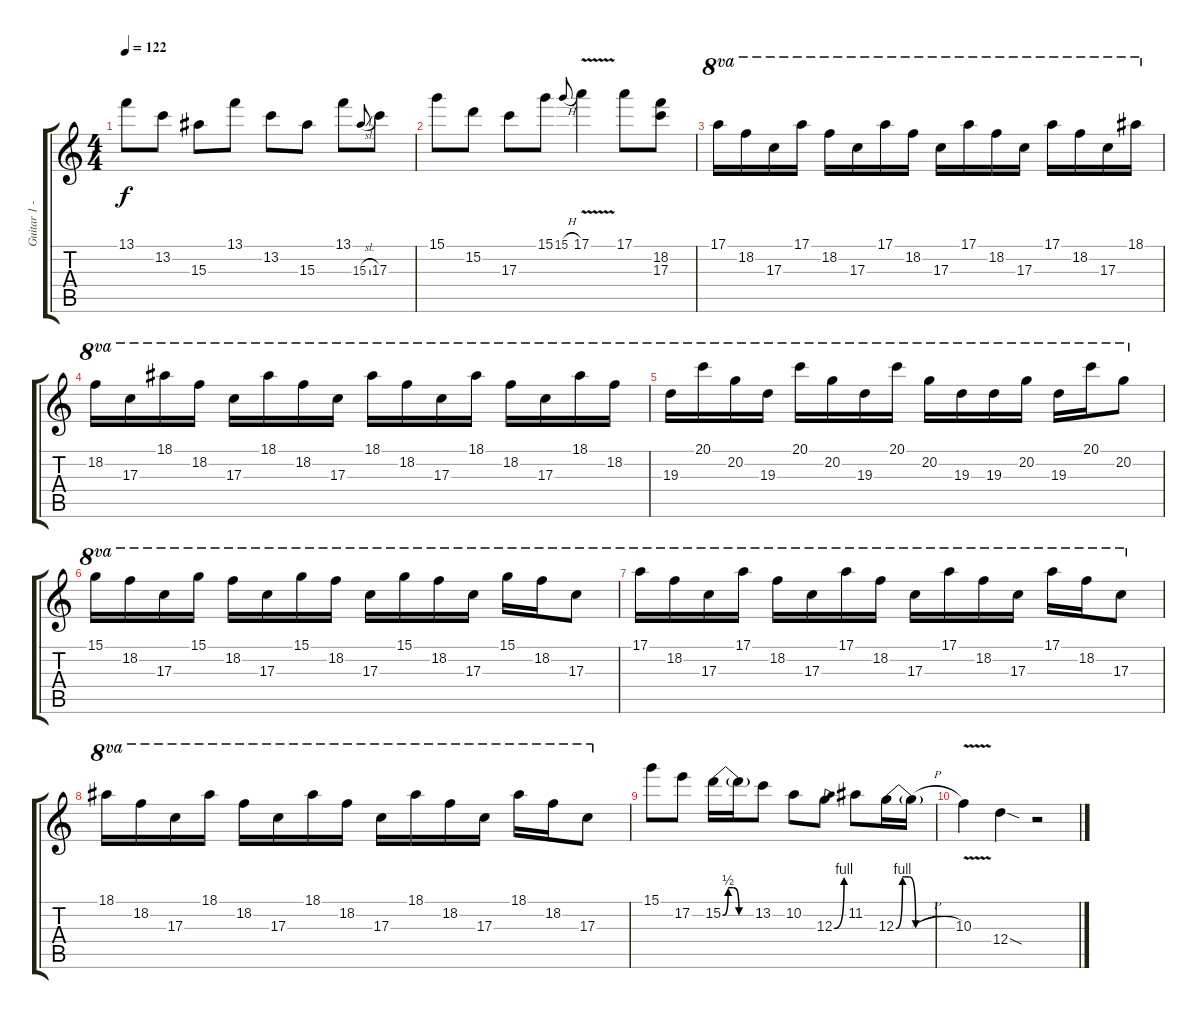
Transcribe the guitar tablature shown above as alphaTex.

\track ("Guitar 1 - Brad Paisley" "Guitar 1 -") {instrument distortionguitar}
\staff {score tabs}
\tuning (E4 B3 G3 D3 A2 E2) {hide}
\ts (4 4)
\tempo 122
\clef g2
\ks c
13.1.8{dy f} 13.2.8 15.3.8 13.1.8 13.2.8 15.3.8 13.1.8 15.3{sl}.8{gr onbeat} 17.3.8 |
15.1.8 15.2.8 17.3.8 15.1.8 15.1{h}.8{gr onbeat} 17.1{v}.4 17.1.8 (18.2 17.3).8 |
17.1.16{ot 8va} 18.2.16{ot 8va} 17.3.16{ot 8va} 17.1.16{ot 8va} 18.2.16{ot 8va} 17.3.16{ot 8va} 17.1.16{ot 8va} 18.2.16{ot 8va} 17.3.16{ot 8va} 17.1.16{ot 8va} 18.2.16{ot 8va} 17.3.16{ot 8va} 17.1.16{ot 8va} 18.2.16{ot 8va} 17.3.16{ot 8va} 18.1.16{ot 8va} |
18.2.16{ot 8va} 17.3.16{ot 8va} 18.1.16{ot 8va} 18.2.16{ot 8va} 17.3.16{ot 8va} 18.1.16{ot 8va} 18.2.16{ot 8va} 17.3.16{ot 8va} 18.1.16{ot 8va} 18.2.16{ot 8va} 17.3.16{ot 8va} 18.1.16{ot 8va} 18.2.16{ot 8va} 17.3.16{ot 8va} 18.1.16{ot 8va} 18.2.16{ot 8va} |
19.3.16{ot 8va} 20.1.16{ot 8va} 20.2.16{ot 8va} 19.3.16{ot 8va} 20.1.16{ot 8va} 20.2.16{ot 8va} 19.3.16{ot 8va} 20.1.16{ot 8va} 20.2.16{ot 8va} 19.3.16{ot 8va} 19.3.16{ot 8va} 20.2.16{ot 8va} 19.3.16{ot 8va} 20.1.16{ot 8va} 20.2.8{ot 8va} |
15.1.16{ot 8va} 18.2.16{ot 8va} 17.3.16{ot 8va} 15.1.16{ot 8va} 18.2.16{ot 8va} 17.3.16{ot 8va} 15.1.16{ot 8va} 18.2.16{ot 8va} 17.3.16{ot 8va} 15.1.16{ot 8va} 18.2.16{ot 8va} 17.3.16{ot 8va} 15.1.16{ot 8va} 18.2.16{ot 8va} 17.3.8{ot 8va} |
17.1.16{ot 8va} 18.2.16{ot 8va} 17.3.16{ot 8va} 17.1.16{ot 8va} 18.2.16{ot 8va} 17.3.16{ot 8va} 17.1.16{ot 8va} 18.2.16{ot 8va} 17.3.16{ot 8va} 17.1.16{ot 8va} 18.2.16{ot 8va} 17.3.16{ot 8va} 17.1.16{ot 8va} 18.2.16{ot 8va} 17.3.8{ot 8va} |
18.1.16{ot 8va} 18.2.16{ot 8va} 17.3.16{ot 8va} 18.1.16{ot 8va} 18.2.16{ot 8va} 17.3.16{ot 8va} 18.1.16{ot 8va} 18.2.16{ot 8va} 17.3.16{ot 8va} 18.1.16{ot 8va} 18.2.16{ot 8va} 17.3.16{ot 8va} 18.1.16{ot 8va} 18.2.16{ot 8va} 17.3.8{ot 8va} |
15.1.8 17.2.8 15.2{be (custom 0 0 10 2 20 2 30 0 60 0)}.16 15.2{t}.16 13.2.8 10.2.8 12.3{be (bend 0 0 60 4)}.8 11.2.8 12.3{be (custom 0 0 10 4 20 4 30 0 60 0)}.16 12.3{h t}.16 |
10.3{v}.4 12.4{sod}.4 r.2
